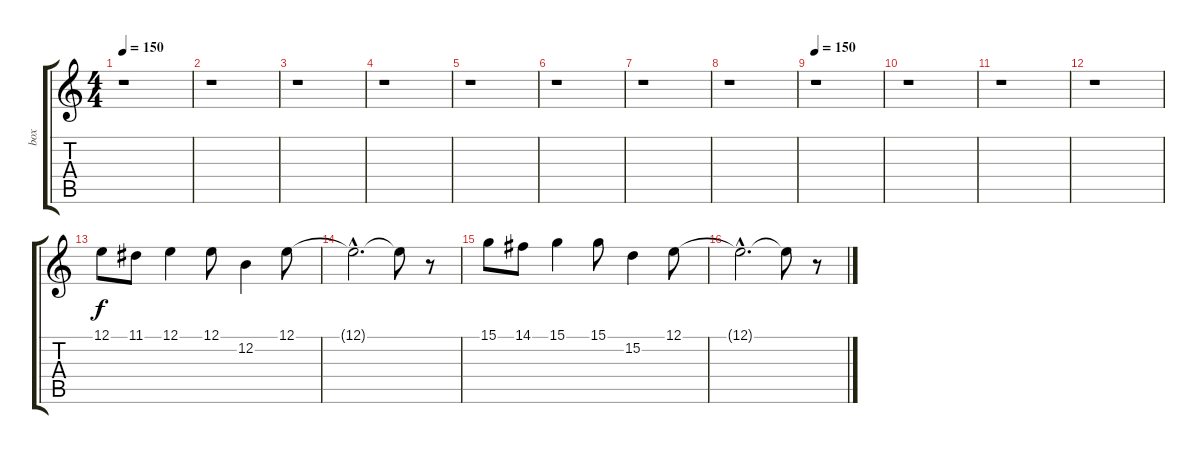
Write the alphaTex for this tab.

\track ("box" "box") {instrument dulcimer}
\staff {score tabs}
\tuning (E4 B3 G3 D3 A2 E2) {hide}
\ts (4 4)
\tempo 150
\clef g2
\ks c
r.1{dy f instrument dulcimer} |
r.1 |
r.1 |
r.1 |
r.1 |
r.1 |
r.1 |
r.1 |
\tempo 150
r.1 |
r.1 |
r.1 |
r.1 |
12.1.8 11.1.8 12.1.4 12.1.8 12.2.4 12.1.8 |
12.1{hac t}.2{d} 12.1{t}.8 r.8 |
15.1.8 14.1.8 15.1.4 15.1.8 15.2.4 12.1.8 |
12.1{hac t}.2{d} 12.1{t}.8 r.8
